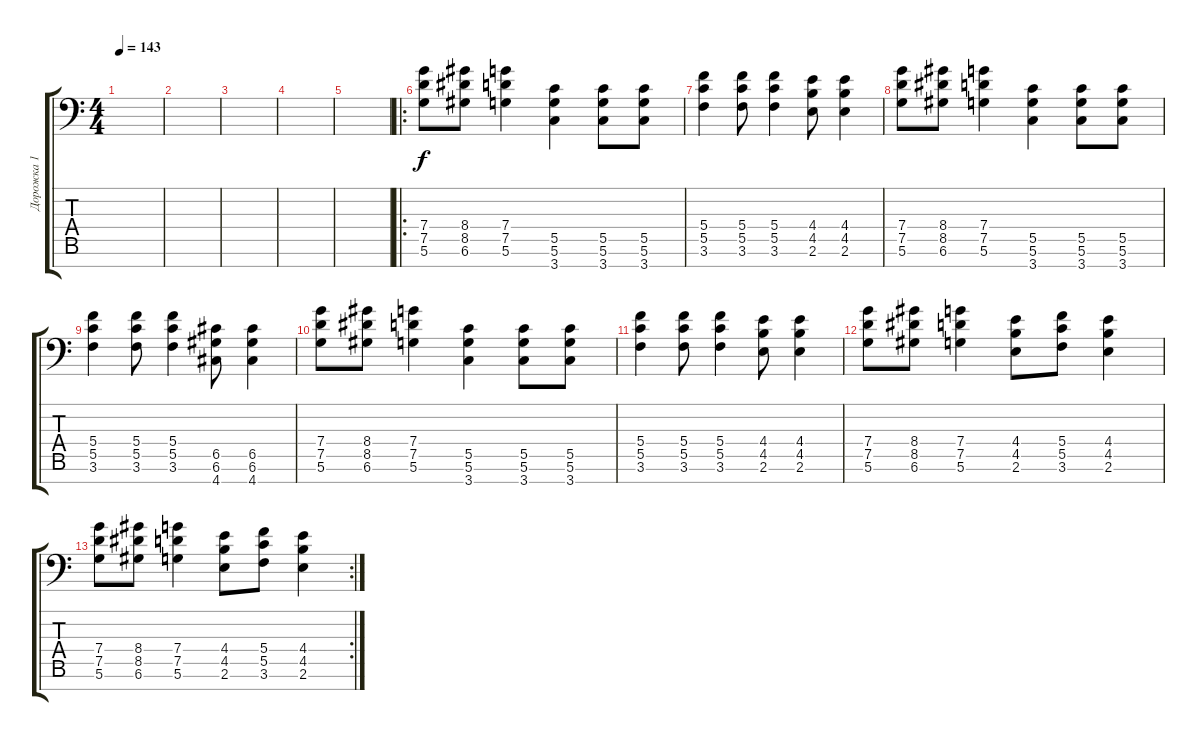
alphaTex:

\track ("Дорожка 1" "Дорожка 1") {instrument overdrivenguitar}
\staff {score tabs}
\tuning (D4 A3 F3 C3 G2 D2 A1) {hide}
\ts (4 4)
\tempo 143
\clef f4
\ks c
|
|
|
|
|
\ro
(7.4 7.5 5.6).8 (8.4 8.5 6.6).8 (7.4 7.5 5.6).4 (5.5 5.6 3.7).4 (5.5 5.6 3.7).8 (5.5 5.6 3.7).8 |
(5.4 5.5 3.6).4 (5.4 5.5 3.6).8 (5.4 5.5 3.6).4 (4.4 4.5 2.6).8 (4.4 4.5 2.6).4 |
(7.4 7.5 5.6).8 (8.4 8.5 6.6).8 (7.4 7.5 5.6).4 (5.5 5.6 3.7).4 (5.5 5.6 3.7).8 (5.5 5.6 3.7).8 |
(5.4 5.5 3.6).4 (5.4 5.5 3.6).8 (5.4 5.5 3.6).4 (6.5 6.6 4.7).8 (6.5 6.6 4.7).4 |
(7.4 7.5 5.6).8 (8.4 8.5 6.6).8 (7.4 7.5 5.6).4 (5.5 5.6 3.7).4 (5.5 5.6 3.7).8 (5.5 5.6 3.7).8 |
(5.4 5.5 3.6).4 (5.4 5.5 3.6).8 (5.4 5.5 3.6).4 (4.4 4.5 2.6).8 (4.4 4.5 2.6).4 |
(7.4 7.5 5.6).8 (8.4 8.5 6.6).8 (7.4 7.5 5.6).4 (4.4 4.5 2.6).8 (5.4 5.5 3.6).8 (4.4 4.5 2.6).4 |
\rc 2
(7.4 7.5 5.6).8 (8.4 8.5 6.6).8 (7.4 7.5 5.6).4 (4.4 4.5 2.6).8 (5.4 5.5 3.6).8 (4.4 4.5 2.6).4
